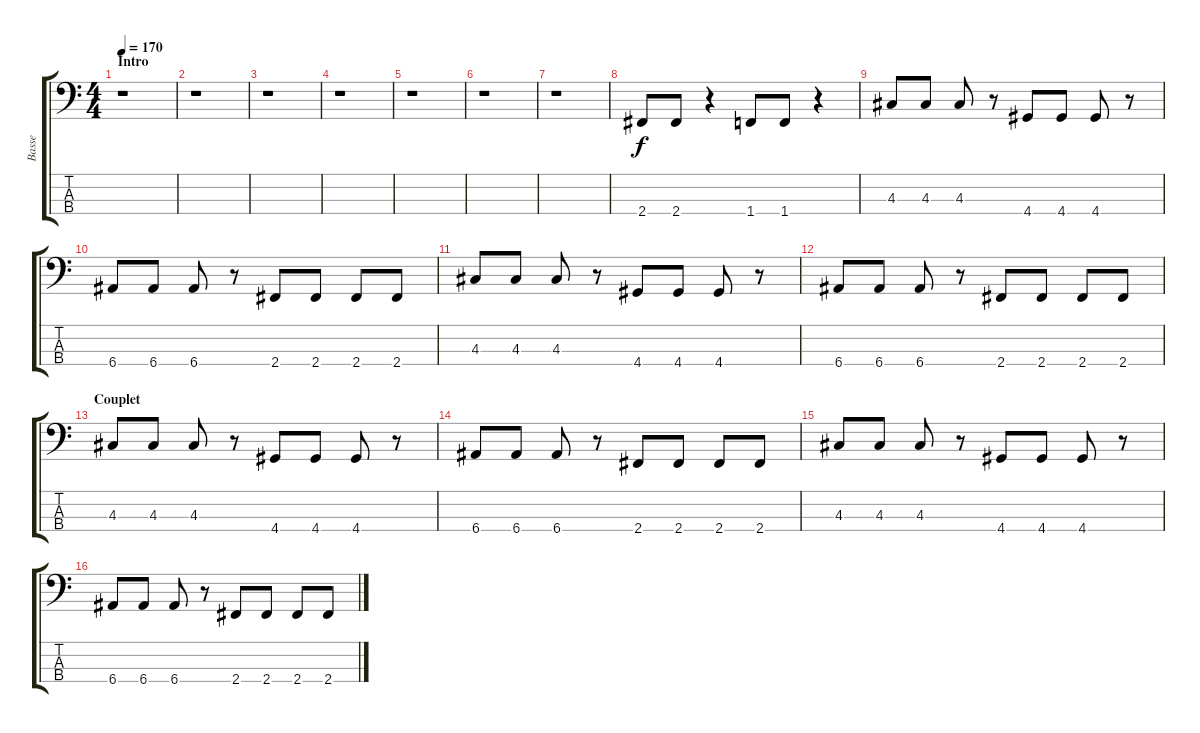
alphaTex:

\track ("Basse" "Basse") {instrument electricbassfinger}
\staff {score tabs}
\tuning (G2 D2 A1 E1) {hide}
\ts (4 4)
\section ("" "Intro")
\tempo 170
\clef f4
\ks c
r.1{dy f instrument electricbassfinger} |
r.1 |
r.1 |
r.1 |
r.1 |
r.1 |
r.1 |
2.4.8{instrument slapbass1} 2.4.8 r.4 1.4.8 1.4.8 r.4 |
4.3.8{instrument electricbassfinger} 4.3.8 4.3.8 r.8 4.4.8 4.4.8 4.4.8 r.8 |
6.4.8 6.4.8 6.4.8 r.8 2.4.8 2.4.8 2.4.8 2.4.8 |
4.3.8 4.3.8 4.3.8 r.8 4.4.8 4.4.8 4.4.8 r.8 |
6.4.8 6.4.8 6.4.8 r.8 2.4.8 2.4.8 2.4.8 2.4.8 |
\section ("" "Couplet")
4.3.8 4.3.8 4.3.8 r.8 4.4.8 4.4.8 4.4.8 r.8 |
6.4.8 6.4.8 6.4.8 r.8 2.4.8 2.4.8 2.4.8 2.4.8 |
4.3.8 4.3.8 4.3.8 r.8 4.4.8 4.4.8 4.4.8 r.8 |
6.4.8 6.4.8 6.4.8 r.8 2.4.8 2.4.8 2.4.8 2.4.8
